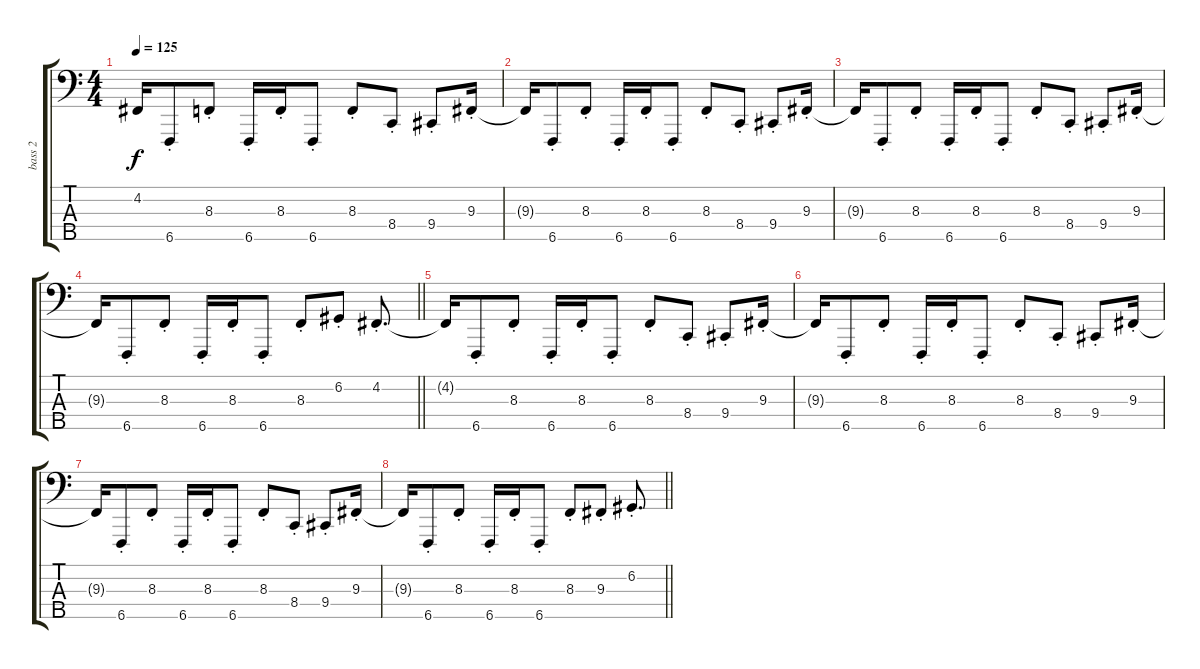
\track ("bass 2" "bass 2") {instrument pad3polysynth}
\staff {score tabs}
\tuning (G2 D2 A1 E1 B0) {hide}
\ts (4 4)
\tempo 125
\clef f4
\ks c
4.2{t}.16{dy f} 6.5{st}.8 8.3{st}.8 6.5{st}.16 8.3{st}.16 6.5{st}.8 8.3{st}.8 8.4{st}.8 9.4{st}.8 9.3{st}.16 |
9.3{t}.16 6.5{st}.8 8.3{st}.8 6.5{st}.16 8.3{st}.16 6.5{st}.8 8.3{st}.8 8.4{st}.8 9.4{st}.8 9.3{st}.16 |
9.3{t}.16 6.5{st}.8 8.3{st}.8 6.5{st}.16 8.3{st}.16 6.5{st}.8 8.3{st}.8 8.4{st}.8 9.4{st}.8 9.3{st}.16 |
\barLineRight lightlight
9.3{t}.16 6.5{st}.8 8.3{st}.8 6.5{st}.16 8.3{st}.16 6.5{st}.8 8.3{st}.8 6.2{st}.8 4.2{st}.8{d} |
4.2{t}.16 6.5{st}.8 8.3{st}.8 6.5{st}.16 8.3{st}.16 6.5{st}.8 8.3{st}.8 8.4{st}.8 9.4{st}.8 9.3{st}.16 |
9.3{t}.16 6.5{st}.8 8.3{st}.8 6.5{st}.16 8.3{st}.16 6.5{st}.8 8.3{st}.8 8.4{st}.8 9.4{st}.8 9.3{st}.16 |
9.3{t}.16 6.5{st}.8 8.3{st}.8 6.5{st}.16 8.3{st}.16 6.5{st}.8 8.3{st}.8 8.4{st}.8 9.4{st}.8 9.3{st}.16 |
\barLineRight lightlight
9.3{t}.16 6.5{st}.8 8.3{st}.8 6.5{st}.16 8.3{st}.16 6.5{st}.8 8.3{st}.8 9.3{st}.8 6.2{st}.8{d}
